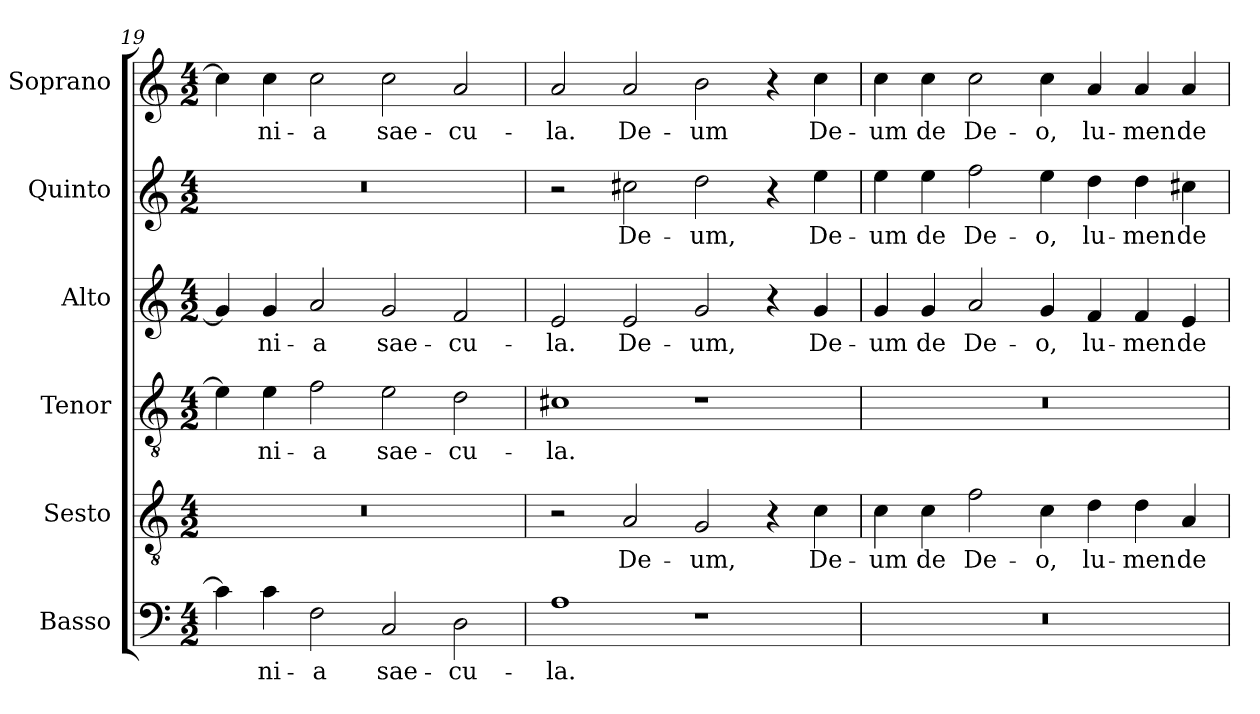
**kern	**text	**kern	**text	**kern	**text	**kern	**text	**kern	**text	**kern	**text
*part6	*part6	*part5	*part5	*part4	*part4	*part3	*part3	*part2	*part2	*part1	*part1
*staff6	*staff6	*staff5	*staff5	*staff4	*staff4	*staff3	*staff3	*staff2	*staff2	*staff1	*staff1
*I"Basso	*	*I"Sesto	*	*I"Tenor	*	*I"Alto	*	*I"Quinto	*	*I"Soprano	*
*	*	*I'T.	*	*I'T.	*	*I'A.	*	*	*	*I'Sop.	*
*clefF4	*	*clefGv2	*	*clefGv2	*	*clefG2	*	*clefG2	*	*clefG2	*
*	*	*ITrd7c12	*	*ITrd7c12	*	*	*	*	*	*	*
*k[]	*	*k[]	*	*k[]	*	*k[]	*	*k[]	*	*k[]	*
*C:	*	*C:	*	*C:	*	*C:	*	*C:	*	*C:	*
*M4/2	*	*M4/2	*	*M4/2	*	*M4/2	*	*M4/2	*	*M4/2	*
=19	=19	=19	=19	=19	=19	=19	=19	=19	=19	=19	=19
!	!	!LO:N:vis=1	!	!	!	!	!	!LO:N:vis=1	!	!	!
4ci\]	.	0r	.	4Ei\]	.	4gi/]	.	0r	.	4cci\]	.
!	!LO:LY:b:color=#000000	!	!	!	!	!	!	!	!	!	!
!	!	!	!	!	!LO:LY:b:color=#000000	!	!	!	!	!	!
!	!	!	!	!	!	!	!LO:LY:b:color=#000000	!	!	!	!
!	!	!	!	!	!	!	!	!	!	!	!LO:LY:b:color=#000000
4ci\	-ni-	.	.	4Ei\	-ni-	4gi/	-ni-	.	.	4cci\	-ni-
!	!LO:LY:b:color=#000000	!	!	!	!	!	!	!	!	!	!
!	!	!	!	!	!LO:LY:b:color=#000000	!	!	!	!	!	!
!	!	!	!	!	!	!	!LO:LY:b:color=#000000	!	!	!	!
!	!	!	!	!	!	!	!	!	!	!	!LO:LY:b:color=#000000
2Fi\	-a	.	.	2Fi\	-a	2ai/	-a	.	.	2cci\	-a
!	!LO:LY:b:color=#000000	!	!	!	!	!	!	!	!	!	!
!	!	!	!	!	!LO:LY:b:color=#000000	!	!	!	!	!	!
!	!	!	!	!	!	!	!LO:LY:b:color=#000000	!	!	!	!
!	!	!	!	!	!	!	!	!	!	!	!LO:LY:b:color=#000000
2Ci/	sae-	.	.	2Ei\	sae-	2gi/	sae-	.	.	2cci\	sae-
!	!LO:LY:b:color=#000000	!	!	!	!	!	!	!	!	!	!
!	!	!	!	!	!LO:LY:b:color=#000000	!	!	!	!	!	!
!	!	!	!	!	!	!	!LO:LY:b:color=#000000	!	!	!	!
!	!	!	!	!	!	!	!	!	!	!	!LO:LY:b:color=#000000
2Di\	-cu-	.	.	2Di\	-cu-	2fi/	-cu-	.	.	2ai/	-cu-
=20	=20	=20	=20	=20	=20	=20	=20	=20	=20	=20	=20
!	!LO:LY:b:color=#000000	!	!	!	!	!	!	!	!	!	!
!	!	!	!	!	!LO:LY:b:color=#000000	!	!	!	!	!	!
!	!	!	!	!	!	!	!LO:LY:b:color=#000000	!	!	!	!
!	!	!	!	!	!	!	!	!	!	!	!LO:LY:b:color=#000000
1Ai	-la.	2r	.	1C#Xi	-la.	2ei/	-la.	2r	.	2ai/	-la.
!	!	!	!LO:LY:b:color=#000000	!	!	!	!	!	!	!	!
!	!	!	!	!	!	!	!LO:LY:b:color=#000000	!	!	!	!
!	!	!	!	!	!	!	!	!	!LO:LY:b:color=#000000	!	!
!	!	!	!	!	!	!	!	!	!	!	!LO:LY:b:color=#000000
.	.	2AAi/	De-	.	.	2ei/	De-	2cc#Xi\	De-	2ai/	De-
!	!	!	!LO:LY:b:color=#000000	!	!	!	!	!	!	!	!
!	!	!	!	!	!	!	!LO:LY:b:color=#000000	!	!	!	!
!	!	!	!	!	!	!	!	!	!LO:LY:b:color=#000000	!	!
!	!	!	!	!	!	!	!	!	!	!	!LO:LY:b:color=#000000
1r	.	2GGi/	-um,	1r	.	2gi/	-um,	2ddi\	-um,	2bi\	-um
.	.	4r	.	.	.	4r	.	4r	.	4r	.
!	!	!	!LO:LY:b:color=#000000	!	!	!	!	!	!	!	!
!	!	!	!	!	!	!	!LO:LY:b:color=#000000	!	!	!	!
!	!	!	!	!	!	!	!	!	!LO:LY:b:color=#000000	!	!
!	!	!	!	!	!	!	!	!	!	!	!LO:LY:b:color=#000000
.	.	4Ci\	De-	.	.	4gi/	De-	4eei\	De-	4cci\	De-
=21	=21	=21	=21	=21	=21	=21	=21	=21	=21	=21	=21
!LO:N:vis=1	!	!	!	!	!	!	!	!	!	!	!
!	!	!	!LO:LY:b:color=#000000	!LO:N:vis=1	!	!	!	!	!	!	!
!	!	!	!	!	!	!	!LO:LY:b:color=#000000	!	!	!	!
!	!	!	!	!	!	!	!	!	!LO:LY:b:color=#000000	!	!
!	!	!	!	!	!	!	!	!	!	!	!LO:LY:b:color=#000000
0r	.	4Ci\	-um	0r	.	4gi/	-um	4eei\	-um	4cci\	-um
!	!	!	!LO:LY:b:color=#000000	!	!	!	!	!	!	!	!
!	!	!	!	!	!	!	!LO:LY:b:color=#000000	!	!	!	!
!	!	!	!	!	!	!	!	!	!LO:LY:b:color=#000000	!	!
!	!	!	!	!	!	!	!	!	!	!	!LO:LY:b:color=#000000
.	.	4Ci\	de	.	.	4gi/	de	4eei\	de	4cci\	de
!	!	!	!LO:LY:b:color=#000000	!	!	!	!	!	!	!	!
!	!	!	!	!	!	!	!LO:LY:b:color=#000000	!	!	!	!
!	!	!	!	!	!	!	!	!	!LO:LY:b:color=#000000	!	!
!	!	!	!	!	!	!	!	!	!	!	!LO:LY:b:color=#000000
.	.	2Fi\	De-	.	.	2ai/	De-	2ffi\	De-	2cci\	De-
!	!	!	!LO:LY:b:color=#000000	!	!	!	!	!	!	!	!
!	!	!	!	!	!	!	!LO:LY:b:color=#000000	!	!	!	!
!	!	!	!	!	!	!	!	!	!LO:LY:b:color=#000000	!	!
!	!	!	!	!	!	!	!	!	!	!	!LO:LY:b:color=#000000
.	.	4Ci\	-o,	.	.	4gi/	-o,	4eei\	-o,	4cci\	-o,
!	!	!	!LO:LY:b:color=#000000	!	!	!	!	!	!	!	!
!	!	!	!	!	!	!	!LO:LY:b:color=#000000	!	!	!	!
!	!	!	!	!	!	!	!	!	!LO:LY:b:color=#000000	!	!
!	!	!	!	!	!	!	!	!	!	!	!LO:LY:b:color=#000000
.	.	4Di\	lu-	.	.	4fi/	lu-	4ddi\	lu-	4ai/	lu-
!	!	!	!LO:LY:b:color=#000000	!	!	!	!	!	!	!	!
!	!	!	!	!	!	!	!LO:LY:b:color=#000000	!	!	!	!
!	!	!	!	!	!	!	!	!	!LO:LY:b:color=#000000	!	!
!	!	!	!	!	!	!	!	!	!	!	!LO:LY:b:color=#000000
.	.	4Di\	-men	.	.	4fi/	-men	4ddi\	-men	4ai/	-men
!	!	!	!LO:LY:b:color=#000000	!	!	!	!	!	!	!	!
!	!	!	!	!	!	!	!LO:LY:b:color=#000000	!	!	!	!
!	!	!	!	!	!	!	!	!	!LO:LY:b:color=#000000	!	!
!	!	!	!	!	!	!	!	!	!	!	!LO:LY:b:color=#000000
.	.	4AAi/	de	.	.	4ei/	de	4cc#Xi\	de	4ai/	de
=	=	=	=	=	=	=	=	=	=	=	=
*-	*-	*-	*-	*-	*-	*-	*-	*-	*-	*-	*-
